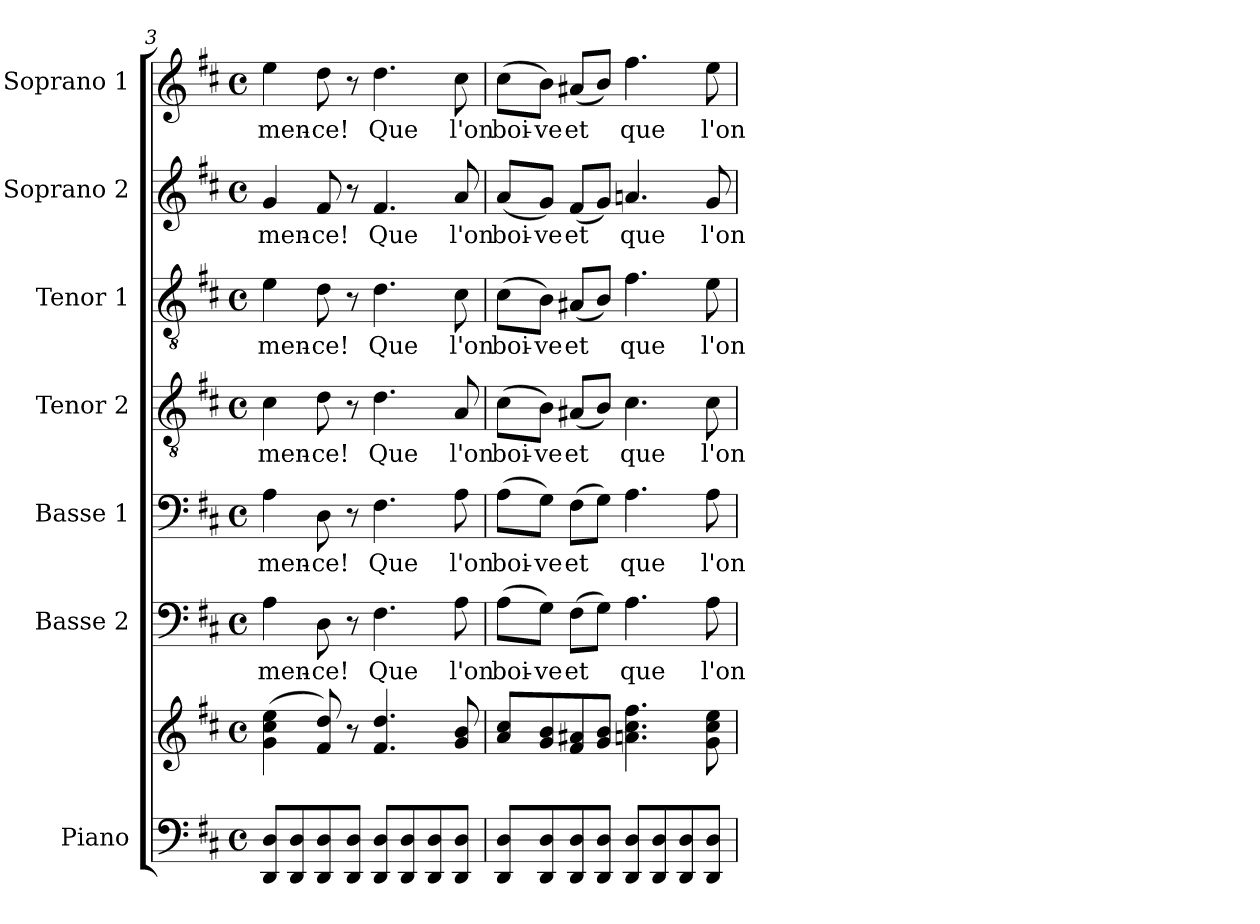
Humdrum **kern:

**kern	**kern	**kern	**text	**kern	**text	**kern	**text	**kern	**text	**kern	**text	**kern	**text
*part7	*part7	*part6	*part6	*part5	*part5	*part4	*part4	*part3	*part3	*part2	*part2	*part1	*part1
*staff8	*staff7	*staff6	*staff6	*staff5	*staff5	*staff4	*staff4	*staff3	*staff3	*staff2	*staff2	*staff1	*staff1
*I"Piano	*	*I"Basse 2	*	*I"Basse 1	*	*I"Tenor 2	*	*I"Tenor 1	*	*I"Soprano 2	*	*I"Soprano 1	*
*I'Pno.	*	*I'B2	*	*I'B1	*	*I'T2	*	*I'T1	*	*I'S2	*	*I'S1	*
*clefF4	*clefG2	*clefF4	*	*clefF4	*	*clefGv2	*	*clefGv2	*	*clefG2	*	*clefG2	*
*k[f#c#]	*k[f#c#]	*k[f#c#]	*	*k[f#c#]	*	*k[f#c#]	*	*k[f#c#]	*	*k[f#c#]	*	*k[f#c#]	*
*M4/4	*M4/4	*M4/4	*	*M4/4	*	*M4/4	*	*M4/4	*	*M4/4	*	*M4/4	*
*met(c)	*met(c)	*met(c)	*	*met(c)	*	*met(c)	*	*met(c)	*	*met(c)	*	*met(c)	*
=3	=3	=3	=3	=3	=3	=3	=3	=3	=3	=3	=3	=3	=3
!	!	!	!LO:LY:b	!	!LO:LY:b	!	!LO:LY:b	!	!LO:LY:b	!	!LO:LY:b	!	!LO:LY:b
8DD/ 8D/L	(4g\ 4cc#\ 4ee\	4A\	-men-	4A\	-men-	4c#\	-men-	4e\	-men-	4g/	-men-	4ee\	-men-
8DD/ 8D/	.	.	.	.	.	.	.	.	.	.	.	.	.
!	!	!	!LO:LY:b	!	!LO:LY:b	!	!LO:LY:b	!	!LO:LY:b	!	!LO:LY:b	!	!LO:LY:b
8DD/ 8D/	8f#/ 8dd/)	8D\	-ce!	8D\	-ce!	8d\	-ce!	8d\	-ce!	8f#/	-ce!	8dd\	-ce!
8DD/ 8D/J	8r	8r	.	8r	.	8r	.	8r	.	8r	.	8r	.
!	!	!	!LO:LY:b	!	!LO:LY:b	!	!LO:LY:b	!	!LO:LY:b	!	!LO:LY:b	!	!LO:LY:b
8DD/ 8D/L	4.f#/ 4.dd/	4.F#\	Que	4.F#\	Que	4.d\	Que	4.d\	Que	4.f#/	Que	4.dd\	Que
8DD/ 8D/	.	.	.	.	.	.	.	.	.	.	.	.	.
8DD/ 8D/	.	.	.	.	.	.	.	.	.	.	.	.	.
!	!	!	!LO:LY:b	!	!LO:LY:b	!	!LO:LY:b	!	!LO:LY:b	!	!LO:LY:b	!	!LO:LY:b
8DD/ 8D/J	8g/ 8b/	8A\	l'on	8A\	l'on	8A/	l'on	8c#\	l'on	8a/	l'on	8cc#\	l'on
!!LO:PB:g=z
=4	=4	=4	=4	=4	=4	=4	=4	=4	=4	=4	=4	=4	=4
!	!	!	!LO:LY:b	!	!LO:LY:b	!	!LO:LY:b	!	!LO:LY:b	!	!LO:LY:b	!	!LO:LY:b
8DD/ 8D/L	8a/ 8cc#/L	(8A\L	boi-	(8A\L	boi-	(8c#\L	boi-	(8c#\L	boi-	(8a/L	boi-	(8cc#\L	boi-
!	!	!	!LO:LY:b	!	!LO:LY:b	!	!LO:LY:b	!	!LO:LY:b	!	!LO:LY:b	!	!LO:LY:b
8DD/ 8D/	8g/ 8b/	8G\J)	-ve	8G\J)	-ve	8B\J)	-ve	8B\J)	-ve	8g/J)	-ve	8b\J)	-ve
!	!	!	!LO:LY:b	!	!LO:LY:b	!	!LO:LY:b	!	!LO:LY:b	!	!LO:LY:b	!	!LO:LY:b
8DD/ 8D/	8f#/ 8a#X/	(8F#\L	et	(8F#\L	et	(8A#X/L	et	(8A#X/L	et	(8f#/L	et	(8a#X/L	et
8DD/ 8D/J	8g/ 8b/J	8G\J)	.	8G\J)	.	8B/J)	.	8B/J)	.	8g/J)	.	8b/J)	.
!	!	!	!LO:LY:b	!	!LO:LY:b	!	!LO:LY:b	!	!LO:LY:b	!	!LO:LY:b	!	!LO:LY:b
8DD/ 8D/L	4.an\ 4.cc#\ 4.ff#\	4.A\	que	4.A\	que	4.c#\	que	4.f#\	que	4.an/	que	4.ff#\	que
8DD/ 8D/	.	.	.	.	.	.	.	.	.	.	.	.	.
8DD/ 8D/	.	.	.	.	.	.	.	.	.	.	.	.	.
!	!	!	!LO:LY:b	!	!LO:LY:b	!	!LO:LY:b	!	!LO:LY:b	!	!LO:LY:b	!	!LO:LY:b
8DD/ 8D/J	8g\ 8cc#\ 8ee\	8A\	l'on	8A\	l'on	8c#\	l'on	8e\	l'on	8g/	l'on	8ee\	l'on
=	=	=	=	=	=	=	=	=	=	=	=	=	=
*-	*-	*-	*-	*-	*-	*-	*-	*-	*-	*-	*-	*-	*-
